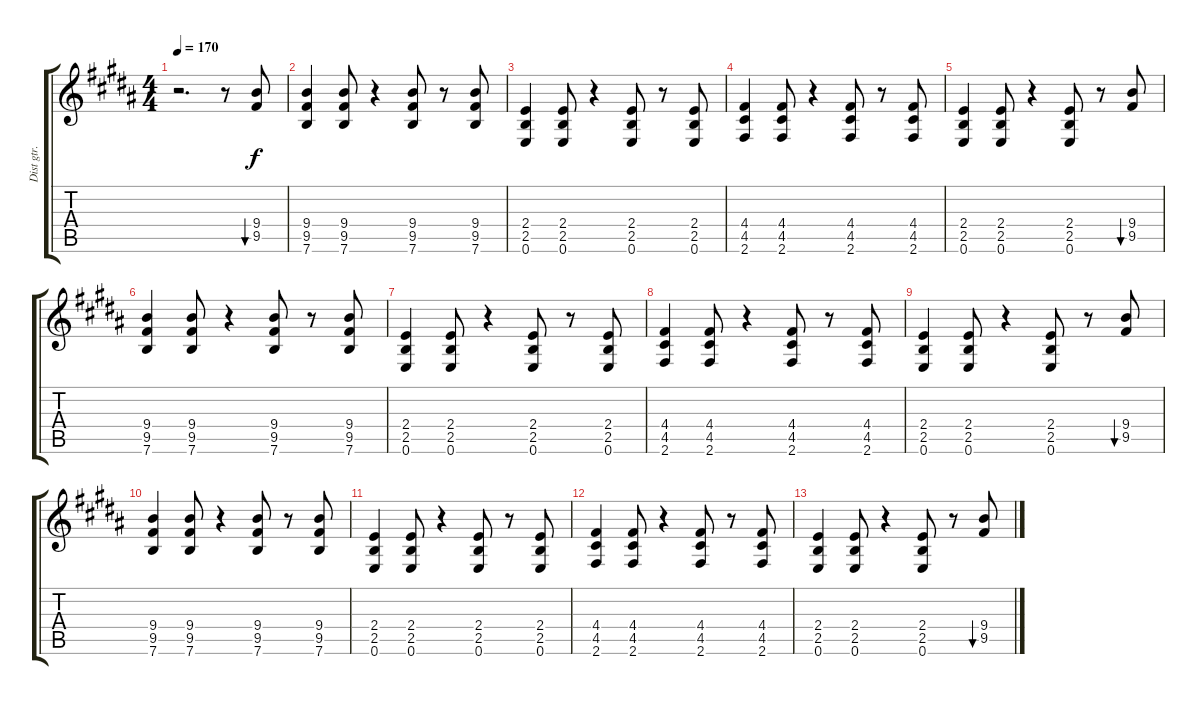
\track ("Dist gtr." "Dist gtr.") {instrument overdrivenguitar}
\staff {score tabs}
\tuning (E4 B3 G3 D3 A2 E2) {hide}
\ts (4 4)
\tempo 170
\clef g2
\ks b
r.2{d dy f} r.8 (9.4 9.5).8{bu 120} |
(9.4 9.5 7.6).4 (9.4 9.5 7.6).8 r.4 (9.4 9.5 7.6).8 r.8 (9.4 9.5 7.6).8 |
(2.4 2.5 0.6).4 (2.4 2.5 0.6).8 r.4 (2.4 2.5 0.6).8 r.8 (2.4 2.5 0.6).8 |
(4.4 4.5 2.6).4 (4.4 4.5 2.6).8 r.4 (4.4 4.5 2.6).8 r.8 (4.4 4.5 2.6).8 |
(2.4 2.5 0.6).4 (2.4 2.5 0.6).8 r.4 (2.4 2.5 0.6).8 r.8 (9.4 9.5).8{bu 120} |
(9.4 9.5 7.6).4 (9.4 9.5 7.6).8 r.4 (9.4 9.5 7.6).8 r.8 (9.4 9.5 7.6).8 |
(2.4 2.5 0.6).4 (2.4 2.5 0.6).8 r.4 (2.4 2.5 0.6).8 r.8 (2.4 2.5 0.6).8 |
(4.4 4.5 2.6).4 (4.4 4.5 2.6).8 r.4 (4.4 4.5 2.6).8 r.8 (4.4 4.5 2.6).8 |
(2.4 2.5 0.6).4 (2.4 2.5 0.6).8 r.4 (2.4 2.5 0.6).8 r.8 (9.4 9.5).8{bu 120} |
(9.4 9.5 7.6).4 (9.4 9.5 7.6).8 r.4 (9.4 9.5 7.6).8 r.8 (9.4 9.5 7.6).8 |
(2.4 2.5 0.6).4 (2.4 2.5 0.6).8 r.4 (2.4 2.5 0.6).8 r.8 (2.4 2.5 0.6).8 |
(4.4 4.5 2.6).4 (4.4 4.5 2.6).8 r.4 (4.4 4.5 2.6).8 r.8 (4.4 4.5 2.6).8 |
(2.4 2.5 0.6).4 (2.4 2.5 0.6).8 r.4 (2.4 2.5 0.6).8 r.8 (9.4 9.5).8{bu 120}
